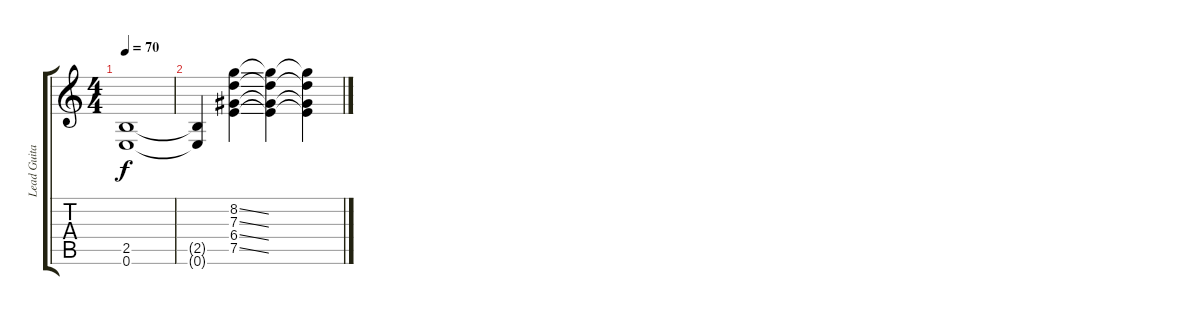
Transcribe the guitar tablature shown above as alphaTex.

\track ("Lead Guitar II (Jeff Young)" "Lead Guita") {instrument distortionguitar}
\staff {score tabs}
\tuning (E4 B3 G3 D3 A2 E2) {hide}
\ts (4 4)
\tempo 70
\clef g2
\ks c
(2.5{t} 0.6{t}).1{dy f} |
(2.5{t} 0.6{t}).4 (8.2{ss} 7.3{ss} 6.4{ss} 7.5{ss}).4 (8.2{t} 7.3{t} 6.4{t} 7.5{t}).4 (8.2{t} 7.3{t} 6.4{t} 7.5{t}).4
